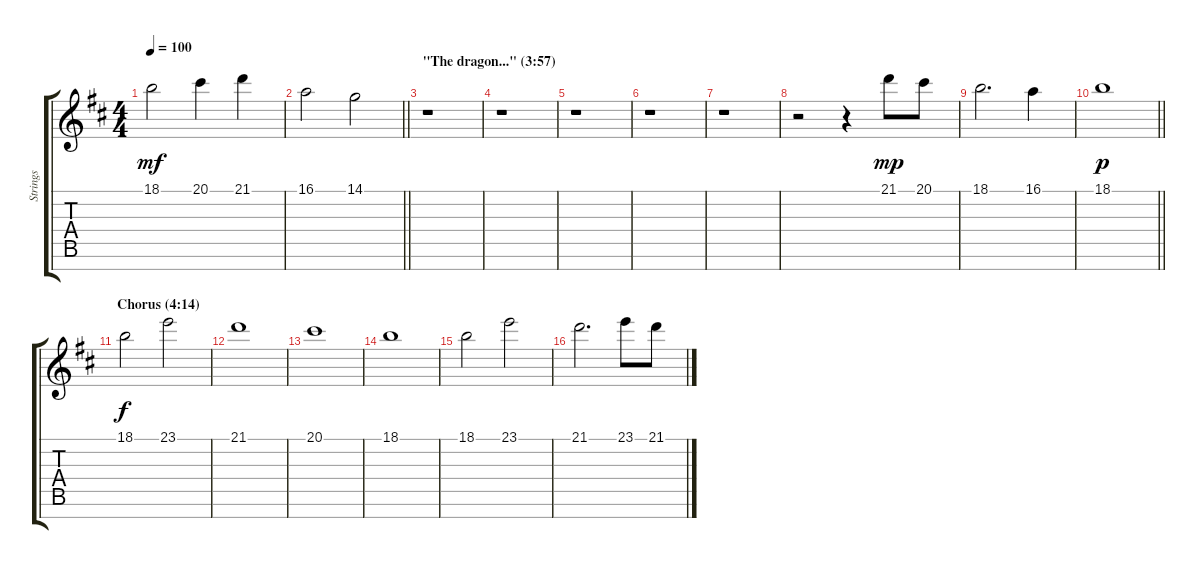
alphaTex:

\track ("Strings" "Strings") {instrument stringensemble2}
\staff {score tabs}
\tuning (F4 B3 G3 D3 A2 E2 B1) {hide}
\ts (4 4)
\tempo 100
\clef g2
\ks bminor
18.1.2{dy mf} 20.1.4 21.1.4 |
\barLineRight lightlight
16.1.2 14.1.2 |
\section ("" "\"The dragon...\" (3:57)")
r.1 |
r.1 |
r.1 |
r.1 |
r.1 |
r.2 r.4 21.1.8{dy mp balance 4 instrument stringensemble1} 20.1.8 |
18.1.2{d} 16.1.4 |
\barLineRight lightlight
18.1.1{dy p volume 13} |
\section ("" "Chorus (4:14)")
18.1.2{dy f volume 8} 23.1.2 |
21.1.1 |
20.1.1 |
18.1.1 |
18.1.2 23.1.2 |
21.1.2{d} 23.1.8 21.1.8
